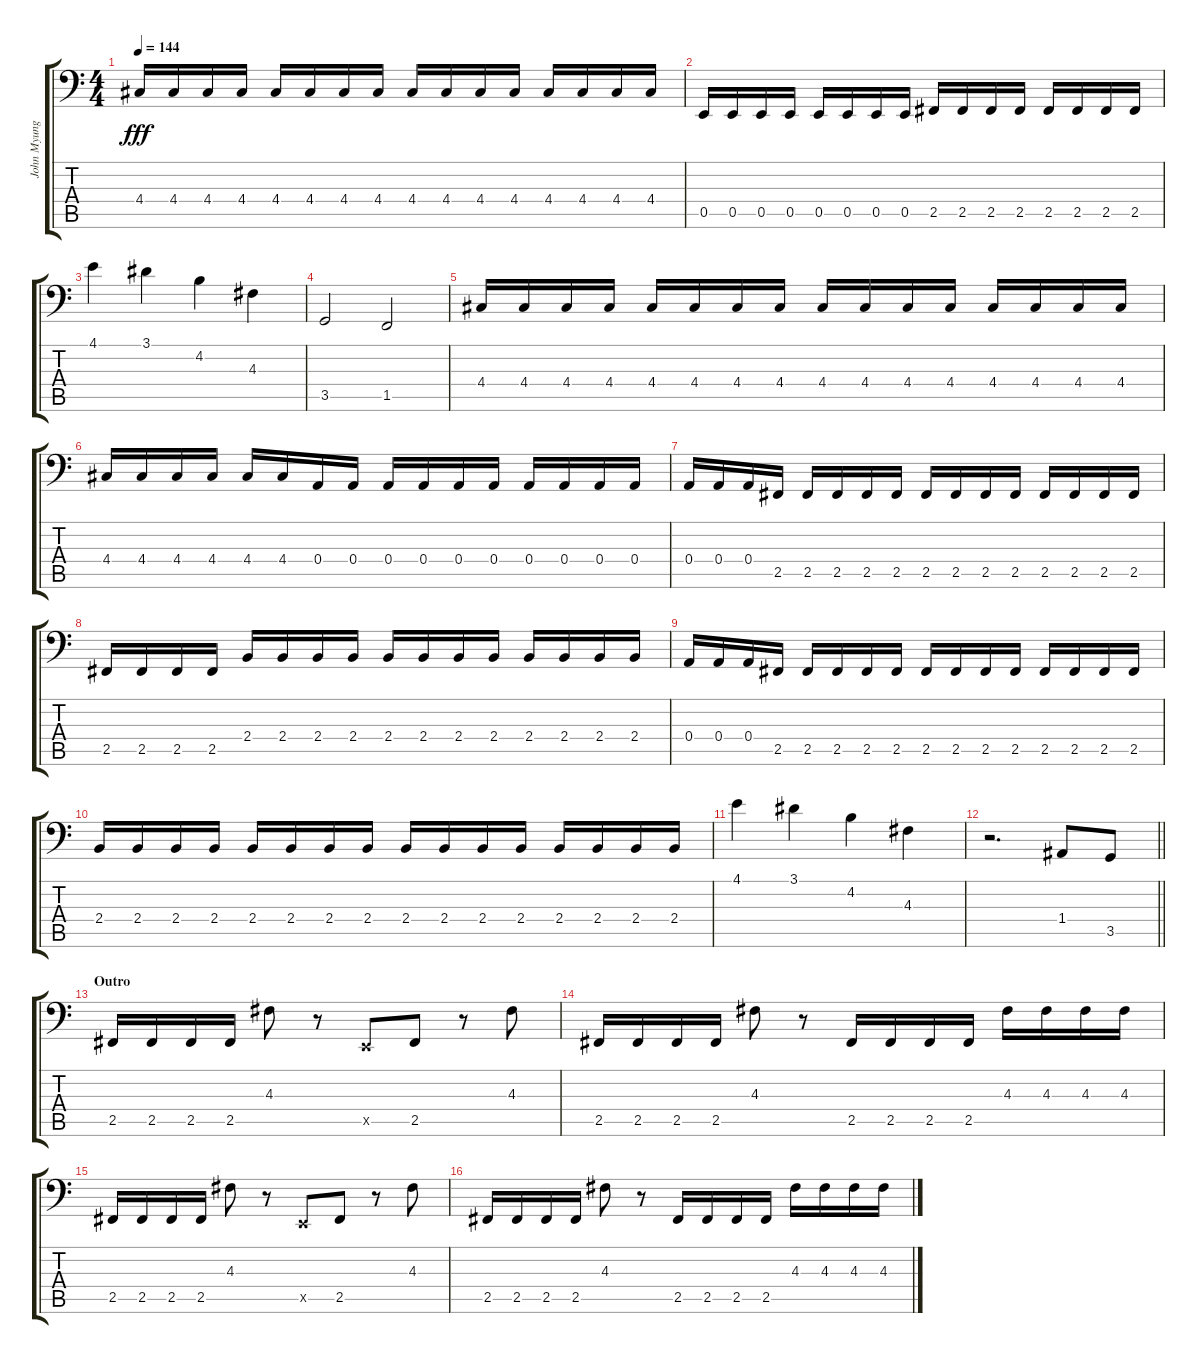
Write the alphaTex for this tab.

\track ("John Myung - bass" "John Myung") {instrument electricbassfinger}
\staff {score tabs}
\tuning (C3 G2 D2 A1 E1 B0) {hide}
\ts (4 4)
\tempo 144
\clef f4
\ks c
4.4.16{dy fff} 4.4.16 4.4.16 4.4.16 4.4.16 4.4.16 4.4.16 4.4.16 4.4.16 4.4.16 4.4.16 4.4.16 4.4.16 4.4.16 4.4.16 4.4.16 |
0.5.16 0.5.16 0.5.16 0.5.16 0.5.16 0.5.16 0.5.16 0.5.16 2.5.16 2.5.16 2.5.16 2.5.16 2.5.16 2.5.16 2.5.16 2.5.16 |
4.1.4 3.1.4 4.2.4 4.3.4 |
3.5.2 1.5.2 |
4.4.16 4.4.16 4.4.16 4.4.16 4.4.16 4.4.16 4.4.16 4.4.16 4.4.16 4.4.16 4.4.16 4.4.16 4.4.16 4.4.16 4.4.16 4.4.16 |
4.4.16 4.4.16 4.4.16 4.4.16 4.4.16 4.4.16 0.4.16 0.4.16 0.4.16 0.4.16 0.4.16 0.4.16 0.4.16 0.4.16 0.4.16 0.4.16 |
0.4.16 0.4.16 0.4.16 2.5.16 2.5.16 2.5.16 2.5.16 2.5.16 2.5.16 2.5.16 2.5.16 2.5.16 2.5.16 2.5.16 2.5.16 2.5.16 |
2.5.16 2.5.16 2.5.16 2.5.16 2.4.16 2.4.16 2.4.16 2.4.16 2.4.16 2.4.16 2.4.16 2.4.16 2.4.16 2.4.16 2.4.16 2.4.16 |
0.4.16 0.4.16 0.4.16 2.5.16 2.5.16 2.5.16 2.5.16 2.5.16 2.5.16 2.5.16 2.5.16 2.5.16 2.5.16 2.5.16 2.5.16 2.5.16 |
2.4.16 2.4.16 2.4.16 2.4.16 2.4.16 2.4.16 2.4.16 2.4.16 2.4.16 2.4.16 2.4.16 2.4.16 2.4.16 2.4.16 2.4.16 2.4.16 |
4.1.4 3.1.4 4.2.4 4.3.4 |
\barLineRight lightlight
r.2{d} 1.4.8 3.5.8 |
\section ("" "Outro")
2.5.16 2.5.16 2.5.16 2.5.16 4.3.8 r.8 0.5{x}.8 2.5.8 r.8 4.3.8 |
2.5.16 2.5.16 2.5.16 2.5.16 4.3.8 r.8 2.5.16 2.5.16 2.5.16 2.5.16 4.3.16 4.3.16 4.3.16 4.3.16 |
2.5.16 2.5.16 2.5.16 2.5.16 4.3.8 r.8 0.5{x}.8 2.5.8 r.8 4.3.8 |
2.5.16 2.5.16 2.5.16 2.5.16 4.3.8 r.8 2.5.16 2.5.16 2.5.16 2.5.16 4.3.16 4.3.16 4.3.16 4.3.16
